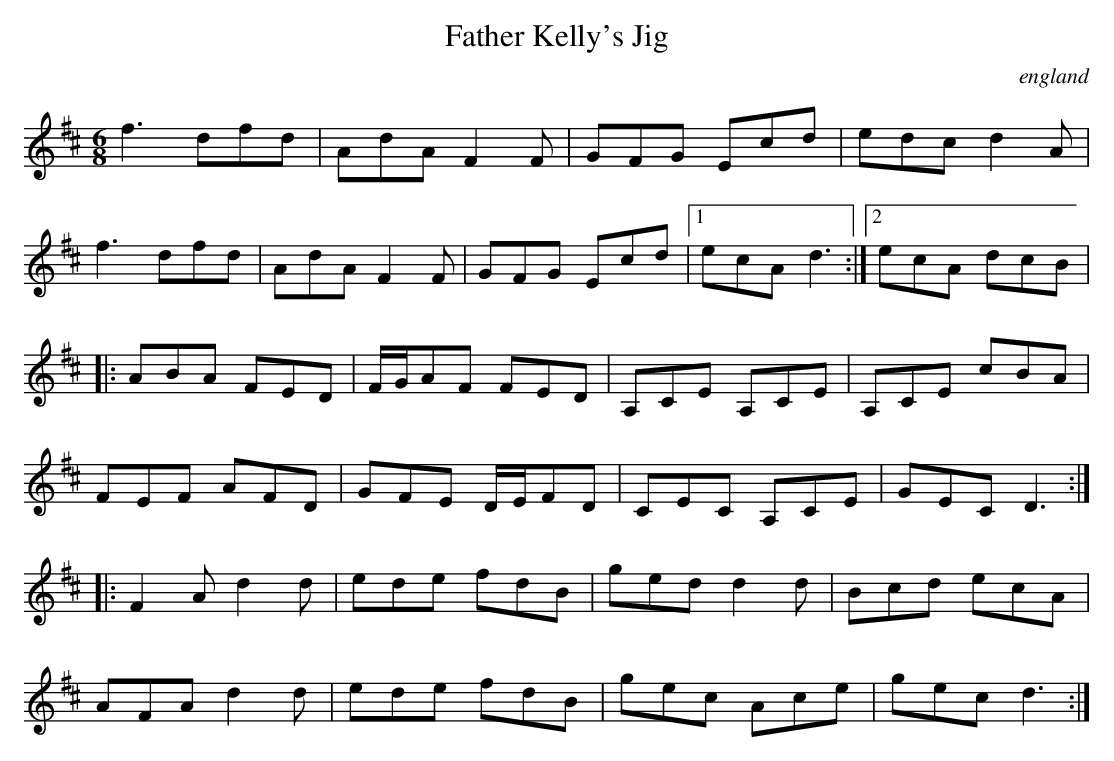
X:1
T:Father Kelly's Jig
O:england
M:6/8
L:1/8
K:D
f3 dfd|AdA F2F|GFG Ecd|edc d2A|
f3 dfd|AdA F2F|GFG Ecd|1 ecA d3:|2 ecA dcB|
|:ABA FED|F/G/AF FED|A,CE A,CE|A,CE cBA|
FEF AFD|GFE D/E/FD|CEC A,CE|GEC D3:|
|:F2A d2d|ede fdB|ged d2d|Bcd ecA|
AFA d2d|ede fdB|gec Ace|gec d3:|
